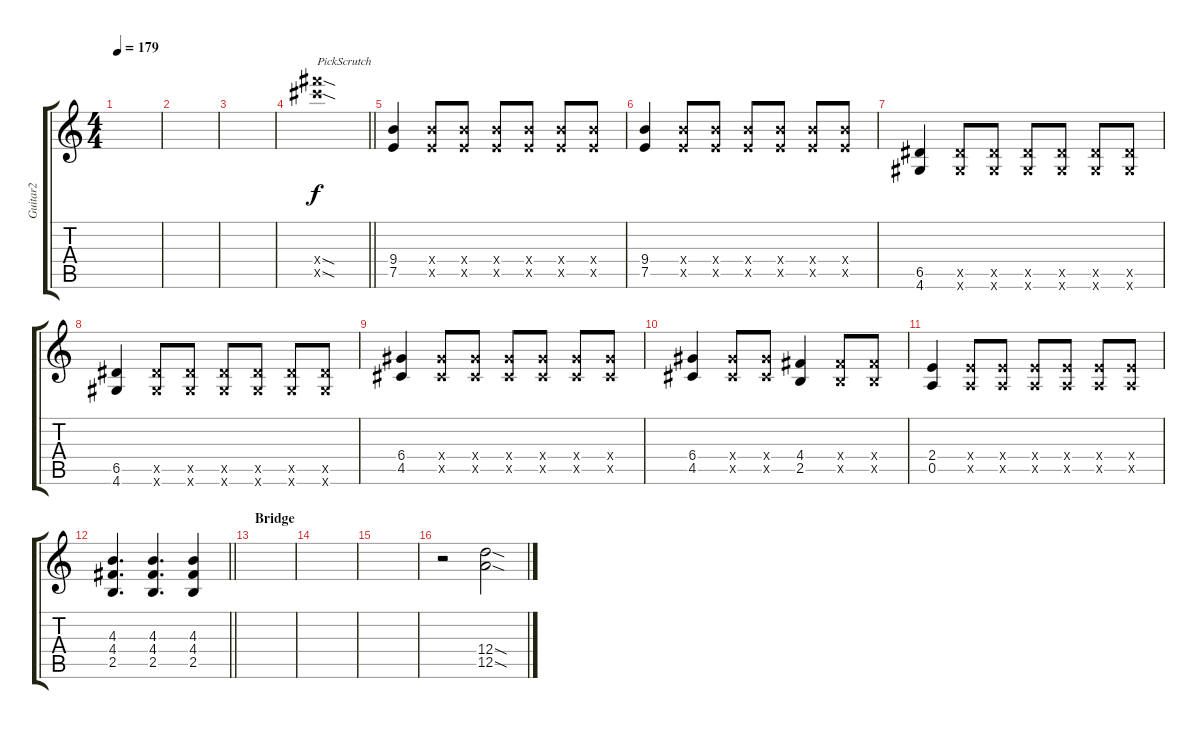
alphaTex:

\track ("Guitar2" "Guitar2") {instrument overdrivenguitar}
\staff {score tabs}
\tuning (E4 B3 G3 D3 A2 E2) {hide}
\ts (4 4)
\tempo 179
\clef g2
\ks c
|
|
|
\barLineRight lightlight
(28.4{sod x} 28.5{sod x}).1{txt "PickScrutch"} |
(9.4 7.5).4 (9.4{x} 7.5{x}).8 (9.4{x} 7.5{x}).8 (9.4{x} 7.5{x}).8 (9.4{x} 7.5{x}).8 (9.4{x} 7.5{x}).8 (9.4{x} 7.5{x}).8 |
(9.4 7.5).4 (9.4{x} 7.5{x}).8 (9.4{x} 7.5{x}).8 (9.4{x} 7.5{x}).8 (9.4{x} 7.5{x}).8 (9.4{x} 7.5{x}).8 (9.4{x} 7.5{x}).8 |
(6.5 4.6).4 (6.5{x} 4.6{x}).8 (6.5{x} 4.6{x}).8 (6.5{x} 4.6{x}).8 (6.5{x} 4.6{x}).8 (6.5{x} 4.6{x}).8 (6.5{x} 4.6{x}).8 |
(6.5 4.6).4 (6.5{x} 4.6{x}).8 (6.5{x} 4.6{x}).8 (6.5{x} 4.6{x}).8 (6.5{x} 4.6{x}).8 (6.5{x} 4.6{x}).8 (6.5{x} 4.6{x}).8 |
(6.4 4.5).4 (6.4{x} 4.5{x}).8 (6.4{x} 4.5{x}).8 (6.4{x} 4.5{x}).8 (6.4{x} 4.5{x}).8 (6.4{x} 4.5{x}).8 (6.4{x} 4.5{x}).8 |
(6.4 4.5).4 (6.4{x} 4.5{x}).8 (6.4{x} 4.5{x}).8 (4.4 2.5).4 (4.4{x} 2.5{x}).8 (4.4{x} 2.5{x}).8 |
(2.4 0.5).4 (2.4{x} 0.5{x}).8 (2.4{x} 0.5{x}).8 (2.4{x} 0.5{x}).8 (2.4{x} 0.5{x}).8 (2.4{x} 0.5{x}).8 (2.4{x} 0.5{x}).8 |
\barLineRight lightlight
(4.3 4.4 2.5).4{d} (4.3 4.4 2.5).4{d} (4.3 4.4 2.5).4 |
\section ("" "Bridge")
|
|
|
r.2 (12.4{sod} 12.5{sod}).2
